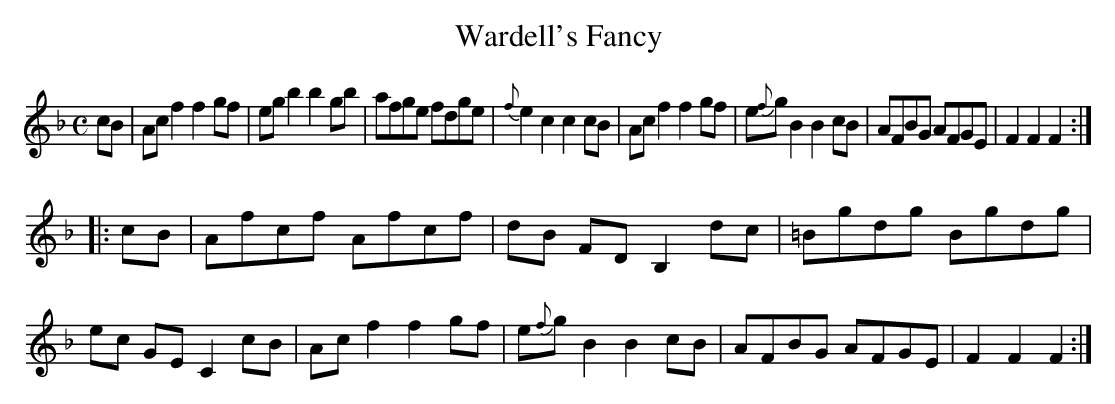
X:1
T: Wardell's Fancy
M: C
L: 1/8
K: F
cB |\
Acf2 f2gf | egb2 b2gb | afge fdge | {f}e2c2 c2cB |\
Acf2 f2gf | e{f}gB2 B2cB | AFBG AFGE | F2F2 F2 :|
|: cB |\
Afcf Afcf | dB FD B,2dc | =Bgdg Bgdg | ec GE C2cB |\
Acf2 f2gf | e{f}gB2 B2cB | AFBG AFGE | F2F2 F2 :|
